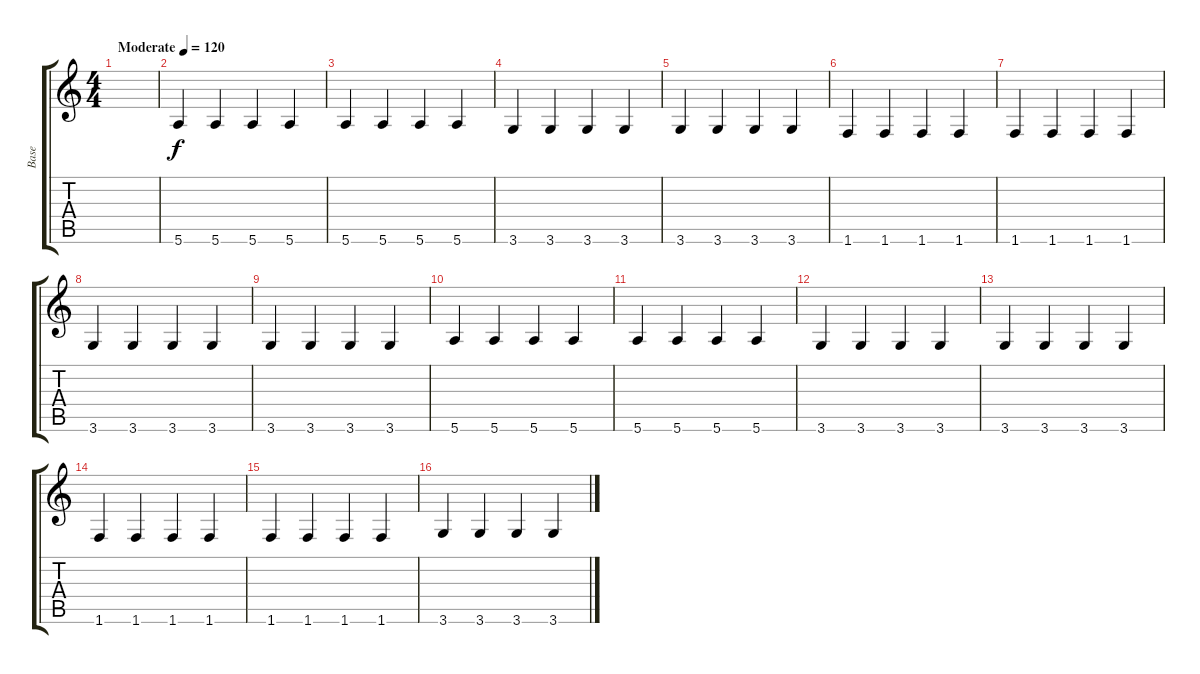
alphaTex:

\track ("Base" "Base") {instrument slapbass2}
\staff {score tabs}
\tuning (E4 B3 G3 D3 A2 E2) {hide}
\ts (4 4)
\tempo (120 "Moderate")
\clef g2
\ks c
|
5.6.4 5.6.4 5.6.4 5.6.4 |
5.6.4 5.6.4 5.6.4 5.6.4 |
3.6.4 3.6.4 3.6.4 3.6.4 |
3.6.4 3.6.4 3.6.4 3.6.4 |
1.6.4 1.6.4 1.6.4 1.6.4 |
1.6.4 1.6.4 1.6.4 1.6.4 |
3.6.4 3.6.4 3.6.4 3.6.4 |
3.6.4 3.6.4 3.6.4 3.6.4 |
5.6.4 5.6.4 5.6.4 5.6.4 |
5.6.4 5.6.4 5.6.4 5.6.4 |
3.6.4 3.6.4 3.6.4 3.6.4 |
3.6.4 3.6.4 3.6.4 3.6.4 |
1.6.4 1.6.4 1.6.4 1.6.4 |
1.6.4 1.6.4 1.6.4 1.6.4 |
3.6.4 3.6.4 3.6.4 3.6.4
